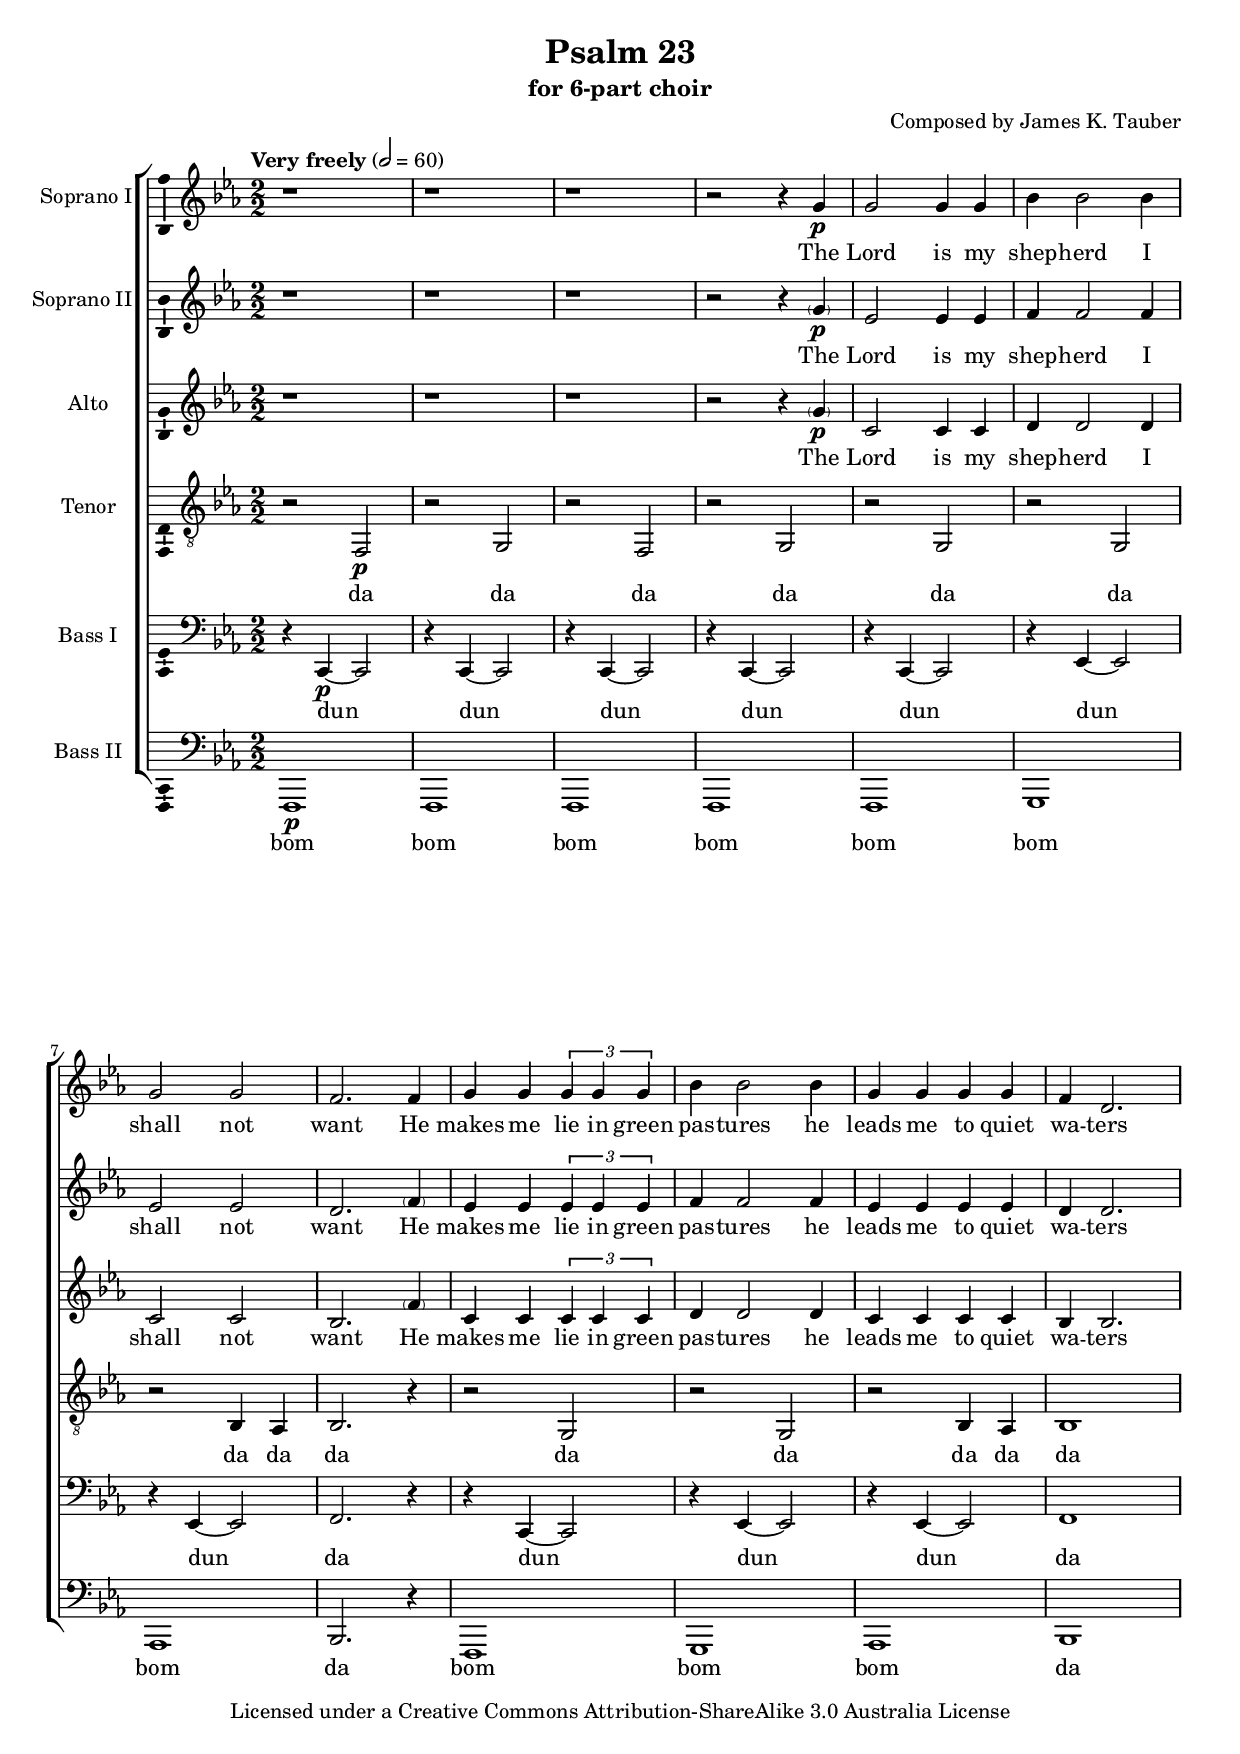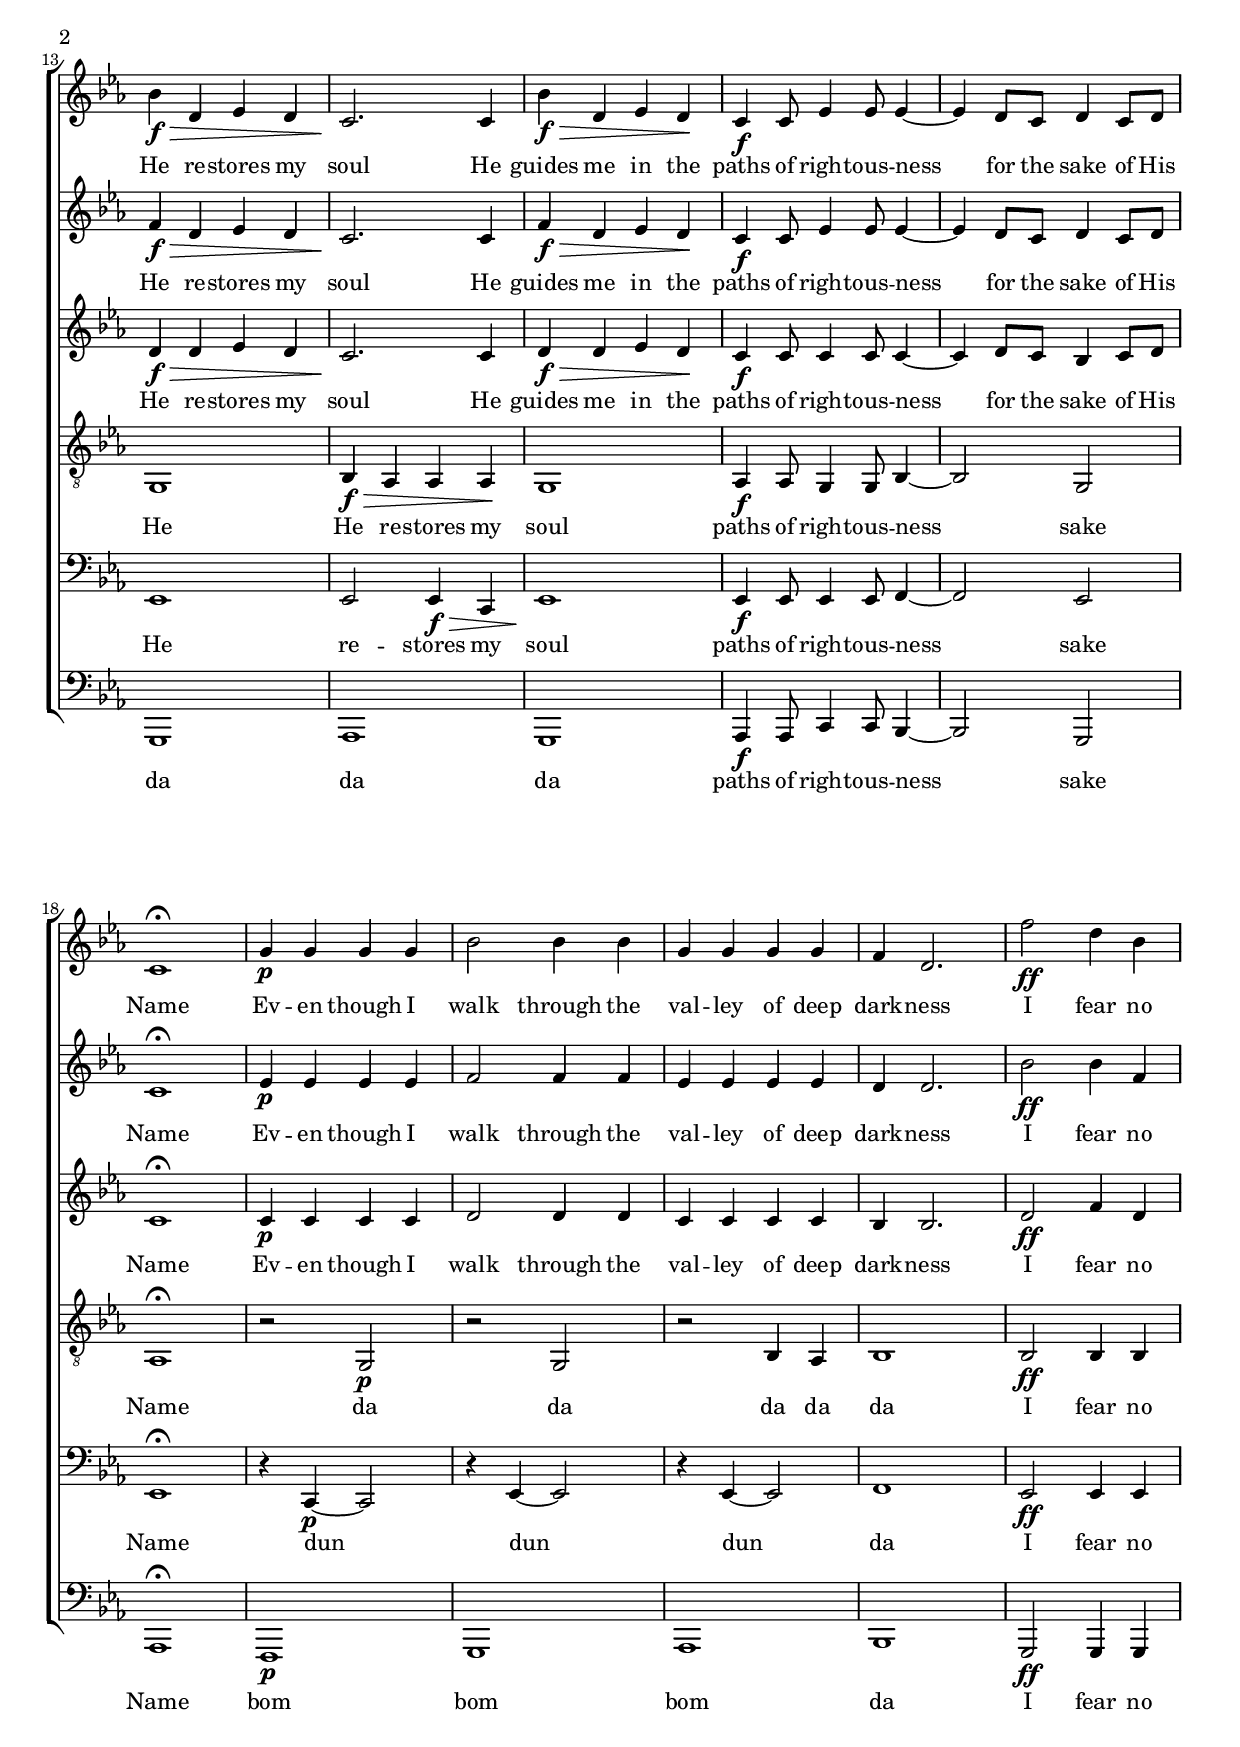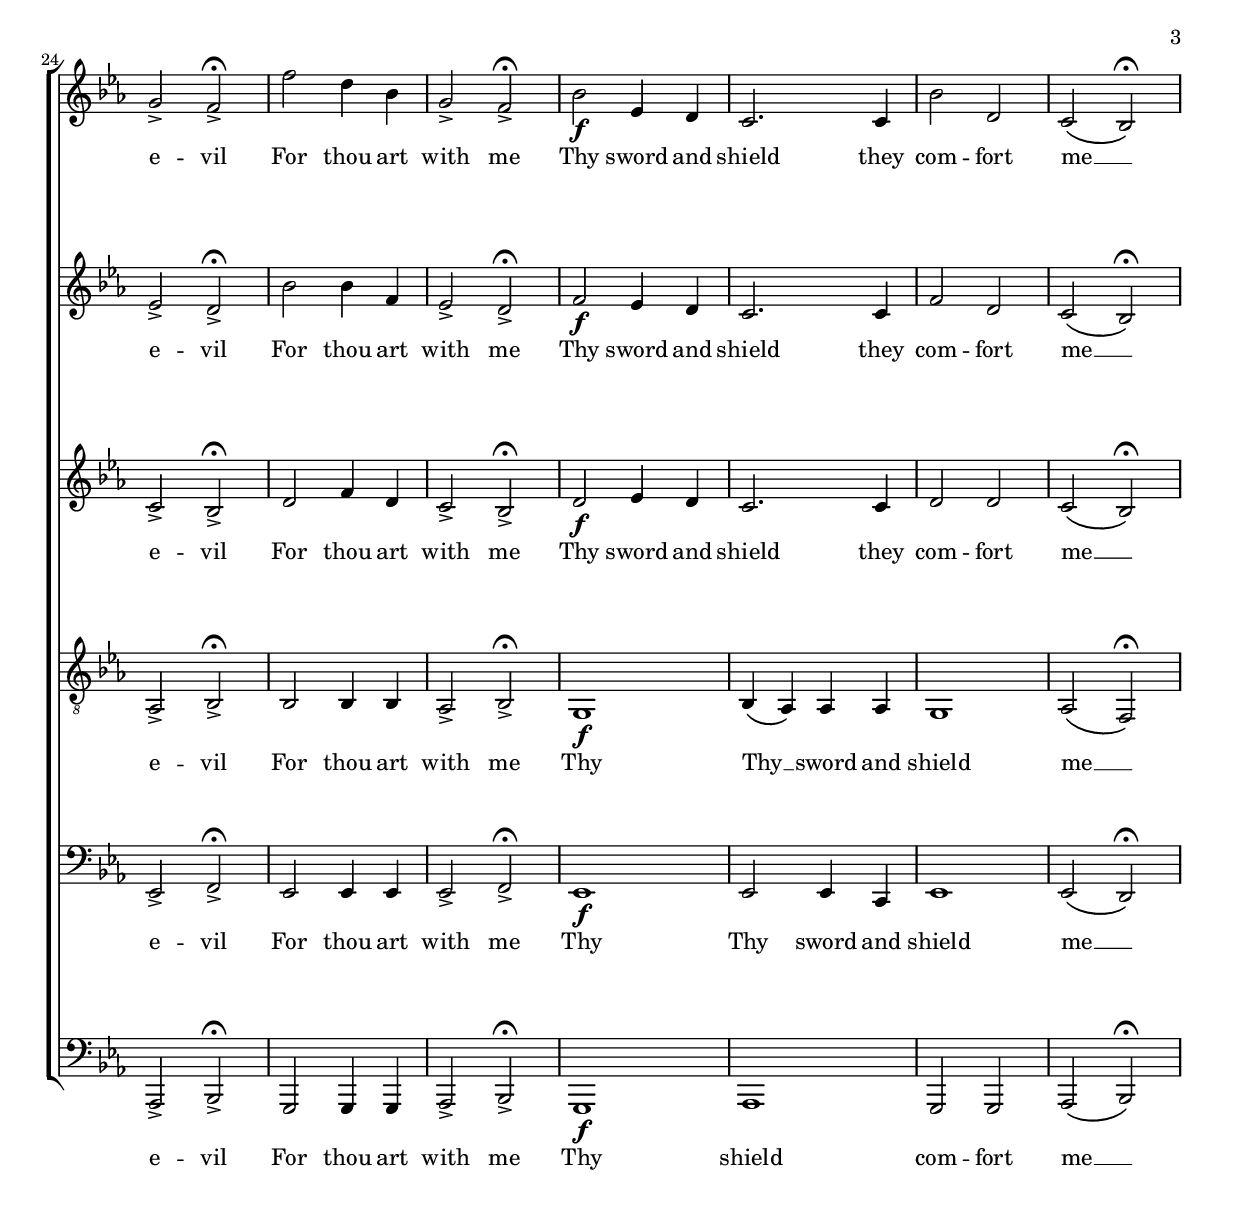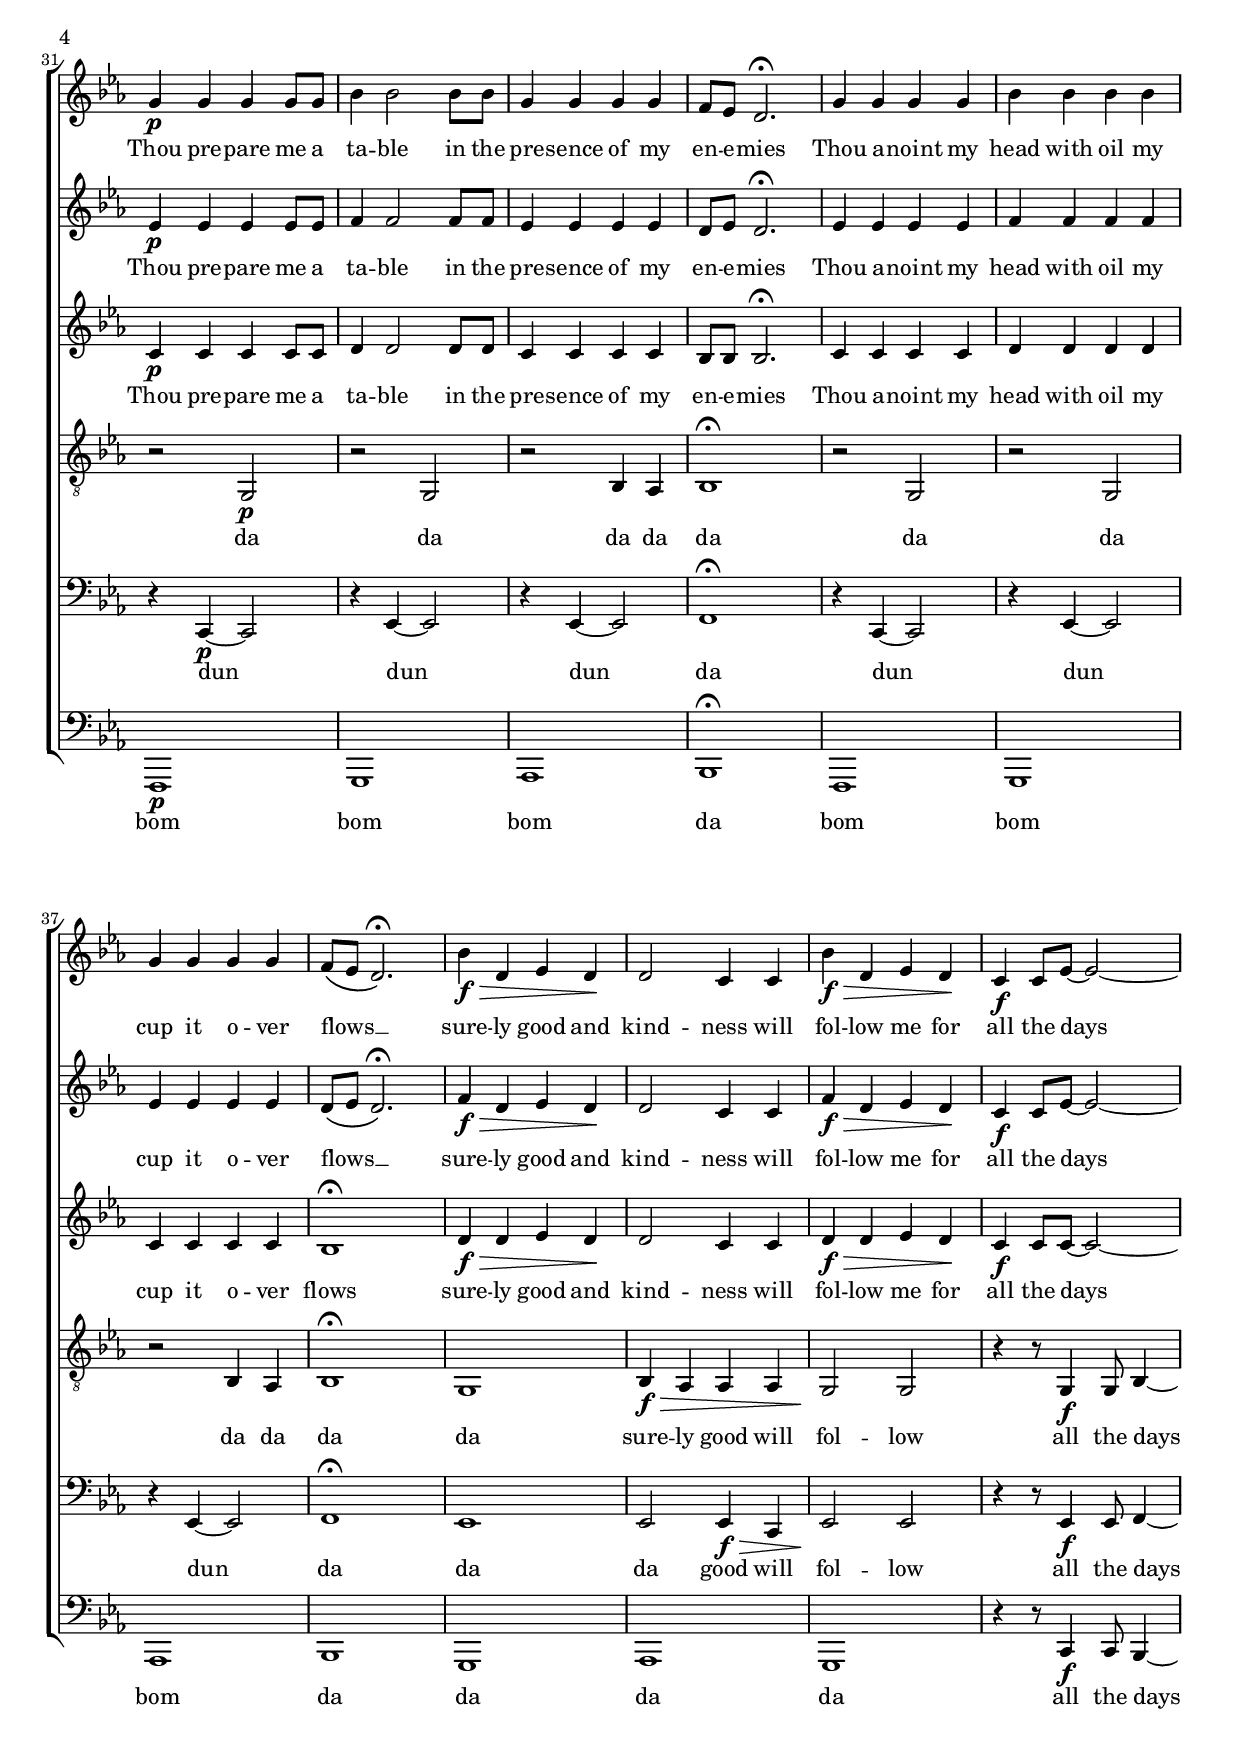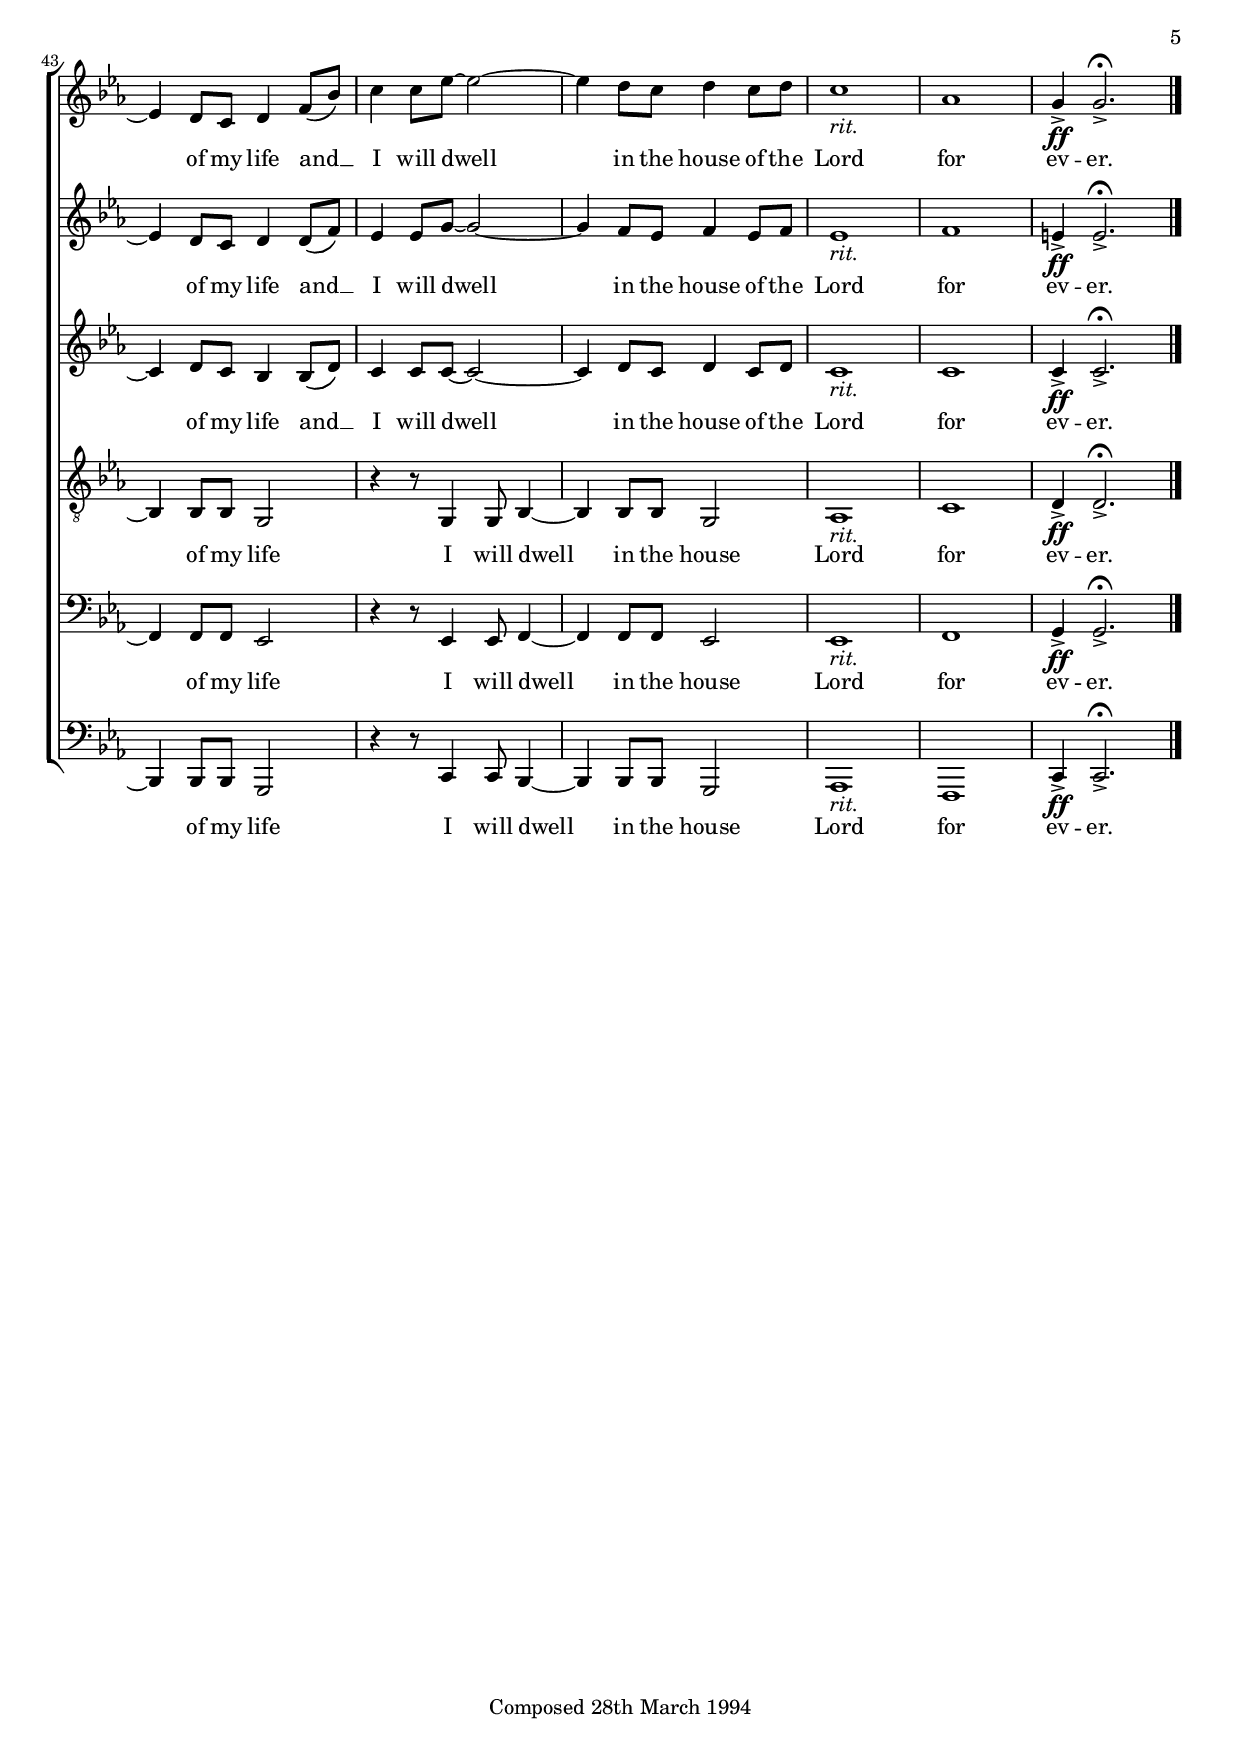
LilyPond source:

#(set-global-staff-size 18)

\version "2.13.61"

\header {
  title = "Psalm 23"
  subtitle = "for 6-part choir"
  composer = "Composed by James K. Tauber"
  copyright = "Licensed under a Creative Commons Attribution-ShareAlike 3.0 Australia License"
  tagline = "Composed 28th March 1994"
}

global = {
  \numericTimeSignature
  \time 2/2
  \key c \minor
}

sopranoimusic = \relative {
  r1 r1 r1 r2 r4 g'4\p
  g2 g4 g4 bes4 bes2 bes4 g2 g2 f2.
  f4 g4 g4 \times 2/3 { g4 g4 g4 } bes4 bes2 bes4 g4 g4 g4 g4 f4 d2.
  
  bes'4\f\> d,4 es4 d4 c2.\! c4 bes'4\f\> d,4 es4 d4\!
  c4\f c8 es4 es8 es4~ es4 d8 c8 d4 c8 d8 c1\fermata

  g'4\p g4 g4 g4 bes2 bes4 bes4 g4 g4 g4 g4 f4 d2.
  f'2\ff d4 bes4 g2-> f2->\fermata f'2 d4 bes4 g2-> f2->\fermata
  bes2\f es,4 d4 c2. c4 bes'2 d,2 c2\( bes2\)\fermata
  
  g'4\p g4 g4 g8 g8 bes4 bes2 bes8 bes8 g4 g4 g4 g4 f8 es8 d2.\fermata
  g4 g4 g4 g4 bes4 bes4 bes4 bes4 g4 g4 g4 g4 f8\( es8 d2.\)\fermata
  bes'4\f\> d,4 es4 d4\! d2 c4 c4 bes'4\f\> d,4 es4 d4\!
  c4\f c8 es8~ es2~ es4 d8 c8 d4 f8\( bes8\)
  c4 c8 es8~ es2~ es4 d8 c8 d4 c8 d8
  c1_\markup { \italic rit. } as1 g4->\ff g2.->\fermata

  \bar "|."
}

sopranoiimusic = \relative {
  r1 r1 r1 r2 r4 \parenthesize g'4\p
  es2 es4 es4 f4 f2 f4 es2 es2 d2.
  \parenthesize f4 es4 es4 \times 2/3 { es4 es4 es4 } f4 f2 f4 es4 es4 es4 es4 d4 d2.
  
  f4\f\> d4 es4 d4 c2.\! c4 f4\f\> d4 es4 d4\!
  c4\f c8 es4 es8 es4~ es4 d8 c8 d4 c8 d8 c1\fermata

  es4\p es4 es4 es4 f2 f4 f4 es4 es4 es4 es4 d4 d2.
  bes'2\ff bes4 f4 es2-> d2->\fermata bes'2 bes4 f4 es2-> d2->\fermata
  f2\f es4 d4 c2. c4 f2 d2 c2\( bes2\)\fermata
  
  es4\p es4 es4 es8 es8 f4 f2 f8 f8 es4 es4 es4 es4 d8 es8 d2.\fermata
  es4 es4 es4 es4 f4 f4 f4 f4 es4 es4 es4 es4 d8\( es8 d2.\)\fermata
  f4\f\> d4 es4 d4\! d2 c4 c4 f4\f\> d4 es4 d4\!
  c4\f c8 es8~ es2~ es4 d8 c8 d4 d8\( f8\)
  es4 es8 g8~ g2~ g4 f8 es8 f4 es8 f8
  es1_\markup { \italic rit. } f1 e4->\ff e2.->\fermata

  \bar "|."
}

altomusic = \relative {
  r1 r1 r1 r2 r4 \parenthesize g'4\p
  c,2 c4 c4 d4 d2 d4 c2 c2 bes2.
  \parenthesize f'4 c4 c4 \times 2/3 { c4 c4 c4 } d4 d2 d4 c4 c4 c4 c4 bes4 bes2.
  
  d4\f\> d4 es4 d4 c2.\! c4 d4\f\> d4 es4 d4\!
  c4\f c8 c4 c8 c4~ c4 d8 c8 bes4 c8 d8 c1\fermata

  c4\p c4 c4 c4 d2 d4 d4 c4 c4 c4 c4 bes4 bes2.
  d2\ff f4 d4 c2-> bes2->\fermata d2 f4 d4 c2-> bes2->\fermata
  d2\f es4 d4 c2. c4 d2 d2 c2\( bes2\)\fermata
  
  c4\p c4 c4 c8 c8 d4 d2 d8 d8 c4 c4 c4 c4 bes8 bes8 bes2.\fermata
  c4 c4 c4 c4 d4 d4 d4 d4 c4 c4 c4 c4 bes1\fermata
  d4\f\> d4 es4 d4\! d2 c4 c4 d4\f\> d4 es4 d4\!
  c4\f c8 c8~ c2~ c4 d8 c8 bes4 bes8\( d8\)
  c4 c8 c8~ c2~ c4 d8 c8 d4 c8 d8
  c1_\markup { \italic rit. } c1 c4->\ff c2.->\fermata

  \bar "|."
}

tenormusic = \relative {
  r2 f,2\p r2 g2 r2 f2 r2 g2
  r2 g2 r2 g2 r2 bes4 as4 bes2. r4
  r2 g2 r2 g2 r2 bes4 as4 bes1
  g1 bes4\f\> as4 as4 as4\!
  g1 as4\f as8 g4 g8 bes4~ bes2 g2 as1\fermata

  r2 g2\p r2 g2 r2 bes4 as4 bes1

  bes2\ff bes4 bes4 as2-> bes2->\fermata
  bes2 bes4 bes4 as2-> bes2->\fermata
  
  g1\f bes4\( as4\) as4 as4
  g1 as2\( f2\)\fermata

  r2 g2\p r2 g2 r2 bes4 as4 bes1\fermata
  r2 g2 r2 g2 r2 bes4 as4 bes1\fermata

  g1 bes4\f\> as4 as4 as4 g2\! g2

  r4 r8 g4\f g8 bes4~ bes4 bes8 bes8 g2
  r4 r8 g4 g8 bes4~ bes4 bes8 bes8 g2

  as1_\markup { \italic rit. } c1 d4->\ff d2.->\fermata

  \bar "|."
}

bassimusic = \relative {
  r4 c,4~\p c2 r4 c4~ c2 r4 c4~ c2 r4 c4~ c2
  r4 c4~ c2 r4 es4~ es2 r4 es4~ es2 f2. r4

  r4 c4~ c2 r4 es4~ es2 r4 es4~ es2 f1

  es1 es2 es4\f\> c4 es1\! es4\f es8 es4 es8 f4~ f2 es2 es1\fermata

  r4 c4~\p c2 r4 es4~ es2 r4 es4~ es2 f1
  es2\ff es4 es4 es2-> f2->\fermata
  es2 es4 es4 es2-> f2->\fermata
  es1\f es2 es4 c4 es1 es2\( d2\)\fermata

  r4 c4~\p c2 r4 es4~ es2 r4 es4~ es2 f1\fermata
  r4 c4~ c2 r4 es4~ es2 r4 es4~ es2 f1\fermata

  es1 es2 es4\f\> c4 es2\! es2
  
  r4 r8 es4\f es8 f4~ f4 f8 f8 es2
  r4 r8 es4 es8 f4~ f4 f8 f8 es2

  es1_\markup { \italic rit. } f1 g4->\ff g2.->\fermata

  \bar "|."
}

bassiimusic = \relative {
  f,,1\p f1 f1 f1
  f1 g1 as1 bes2. r4
  f1 g1 as1 bes1
  
  g1 as1 g1 as4\f as8 c4 c8 bes4~ bes2 g2 as1\fermata

  f1\p g1 as1 bes1

  g2\ff g4 g4 as2-> bes2->\fermata
  g2 g4 g4 as2-> bes2->\fermata
  g1\f as1 g2 g2 as2\( bes2\)\fermata

  f1\p g1 as1 bes1\fermata
  f1 g1 as1 bes1

  g1 as1 g1
  
  r4 r8 c4\f c8 bes4~ bes4 bes8 bes8 g2
  r4 r8 c4 c8 bes4~ bes4 bes8 bes8 g2

  as1_\markup { \italic rit. } f1 c'4->\ff c2.->\fermata

  \bar "|."
}

sopranolyrics =  \lyricmode {
  The Lord is my shep -- herd I shall not want
  He makes me lie in green pas -- tures he leads me to quiet wa -- ters
  He re -- stores my soul
  He guides me in the paths of right -- ous -- ness for the sake of His Name
	
  Ev -- en though I walk through the val -- ley of deep dark -- ness
  I fear no e -- vil
  For thou art with me
  Thy sword and shield they com -- fort me __ _
	
  Thou pre -- pare me a ta -- ble in the pre -- sence of my en -- e -- mies
  Thou a -- noint my head with oil my cup it o -- ver flows __ _ _
  sure -- ly good and kind -- ness will fol -- low me for all the days
  of my life and __ _ I will dwell in the house of the Lord
  for ev -- er.
}

altolyrics =  \lyricmode {
  The Lord is my shep -- herd I shall not want
  He makes me lie in green pas -- tures he leads me to quiet wa -- ters
  He re -- stores my soul
  He guides me in the paths of right -- ous -- ness for the sake of His Name
	
  Ev -- en though I walk through the val -- ley of deep dark -- ness
  I fear no e -- vil
  For thou art with me
  Thy sword and shield they com -- fort me __ _
	
  Thou pre -- pare me a ta -- ble in the pre -- sence of my en -- e -- mies
  Thou a -- noint my head with oil my cup it o -- ver flows
  sure -- ly good and kind -- ness will fol -- low me for all the days
  of my life and __ _ I will dwell in the house of the Lord
  for ev -- er.
}

tenorlyrics = \lyricmode {
  da da da da da da da da da da da da da da He He re -- stores my soul
  paths of right -- ous -- ness sake Name
  da da da da da 
  I fear no e -- vil
  For thou art with me
  Thy Thy __ _ sword and shield me __ _
  da da da da da da da da da da da
  sure -- ly good will fol -- low
  all the days of my life
  I will dwell in the house Lord
  for ev -- er.
}

bassilyrics = \lyricmode {
  dun dun dun dun dun dun dun da dun dun dun da He re -- stores my soul
  paths of right -- ous -- ness sake Name
  dun dun dun da 
  I fear no e -- vil
  For thou art with me
  Thy Thy sword and shield me __ _
  dun dun dun da dun dun dun da da da
  good will fol -- low
  all the days of my life
  I will dwell in the house Lord
  for ev -- er.
}

bassiilyrics = \lyricmode {
  bom bom bom bom bom bom bom da bom bom bom da da da da
  paths of right -- ous -- ness sake Name
  bom bom bom da 
  I fear no e -- vil
  For thou art with me
  Thy shield com -- fort me __ _
  bom bom bom da bom bom bom da da da da
  all the days of my life
  I will dwell in the house Lord
  for ev -- er.
}


\score {
  \new ChoirStaff <<
    \new Staff = "sopranoi" \with { \consists "Ambitus_engraver" } {
      \set Staff.instrumentName = #"Soprano I"
      \tempo "Very freely" 2 = 60
      \global
      \clef treble
      \new Voice = "sopranoi" {
        \sopranoimusic
      }
    }
    \new Lyrics \lyricsto "sopranoi" {
      \sopranolyrics
    }

    \new Staff \with { \consists "Ambitus_engraver" } {
      \set Staff.instrumentName = #"Soprano II"
      \global
      \clef treble
      \new Voice = "sopranoii" {
        \sopranoiimusic
      }
    }
    \new Lyrics \lyricsto "sopranoii" {
      \sopranolyrics
    }

    \new Staff \with { \consists "Ambitus_engraver" } {
      \set Staff.instrumentName = #"Alto"
      \global
      \clef treble
      \new Voice = "alto" {
        \altomusic
      }
    }
    \new Lyrics \lyricsto "alto" {
      \altolyrics
    }

    \new Staff = "tenorstaff" \with { \consists "Ambitus_engraver" } {
      \set Staff.instrumentName = #"Tenor"
      \global
      \clef "treble_8"
      \new Voice = "tenor" {
        \tenormusic
      }
    }
    \new Lyrics \lyricsto "tenor" {
      \tenorlyrics
    }

    \new Staff \with { \consists "Ambitus_engraver" } {
      \set Staff.instrumentName = #"Bass I"
      \global
      \clef bass
      \new Voice = "bassi" {
        \bassimusic
      }
    }
    \new Lyrics \lyricsto "bassi" {
      \bassilyrics
    }

    \new Staff \with { \consists "Ambitus_engraver" } {
      \set Staff.instrumentName = #"Bass II"
      \global
      \clef bass
      \new Voice = "bassii" {
        \bassiimusic
      }
    }
    \new Lyrics \lyricsto "bassii" {
      \bassiilyrics
    }
  >>
}
